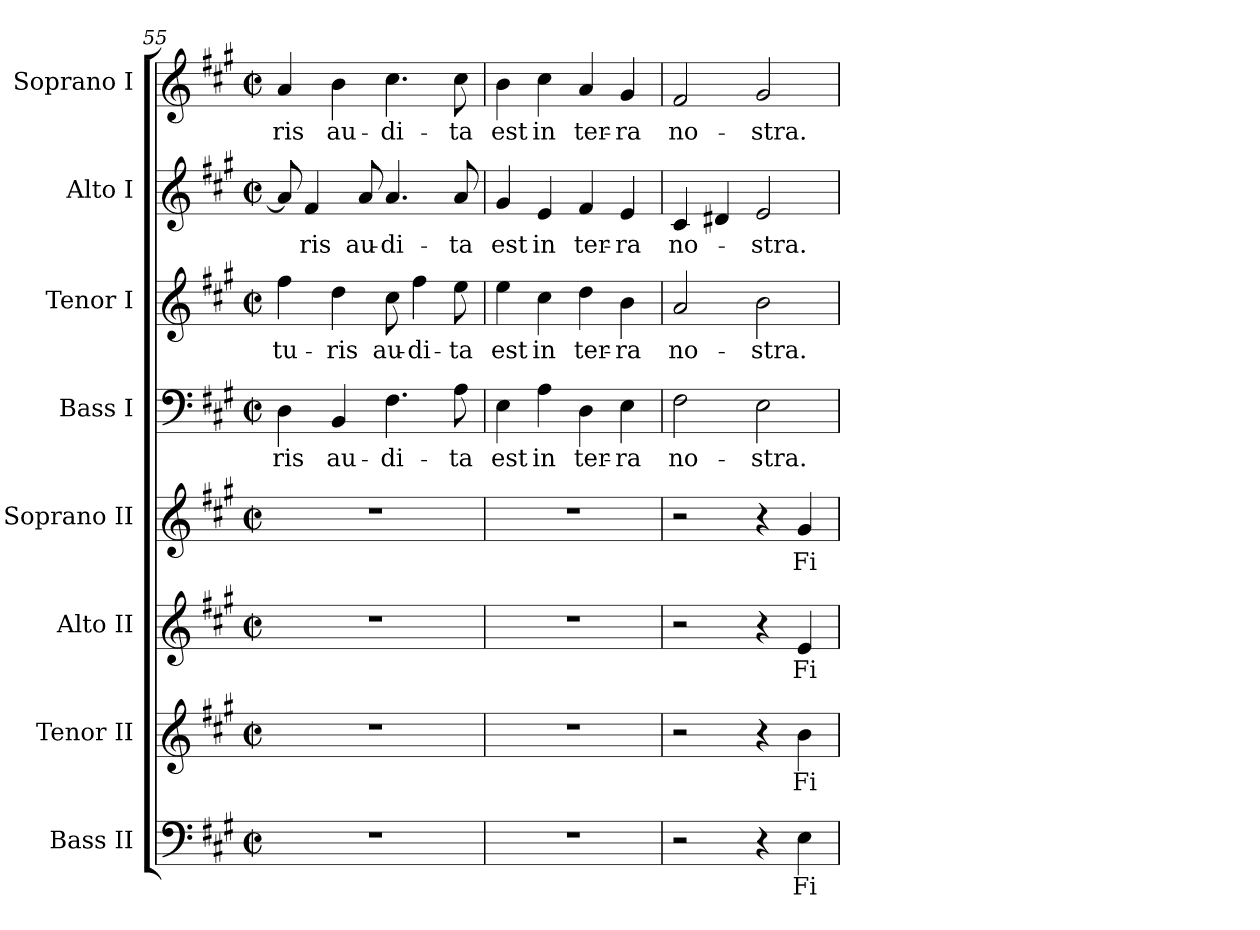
**kern	**text	**kern	**text	**kern	**text	**kern	**text	**kern	**text	**kern	**text	**kern	**text	**kern	**text
*part8	*part8	*part7	*part7	*part6	*part6	*part5	*part5	*part4	*part4	*part3	*part3	*part2	*part2	*part1	*part1
*staff8	*staff8	*staff7	*staff7	*staff6	*staff6	*staff5	*staff5	*staff4	*staff4	*staff3	*staff3	*staff2	*staff2	*staff1	*staff1
*I"Bass II	*	*I"Tenor II	*	*I"Alto II	*	*I"Soprano II	*	*I"Bass I	*	*I"Tenor I	*	*I"Alto I	*	*I"Soprano I	*
*I'B. II	*	*I'T. II	*	*I'A. II	*	*	*	*I'B. I	*	*I'T. I	*	*I'A. I	*	*	*
*clefF4	*	*clefG2	*	*clefG2	*	*clefG2	*	*clefF4	*	*clefG2	*	*clefG2	*	*clefG2	*
*	*	*ITrd7c12	*	*	*	*	*	*	*	*ITrd7c12	*	*	*	*	*
*k[f#c#g#]	*	*k[f#c#g#]	*	*k[f#c#g#]	*	*k[f#c#g#]	*	*k[f#c#g#]	*	*k[f#c#g#]	*	*k[f#c#g#]	*	*k[f#c#g#]	*
*A:	*	*A:	*	*A:	*	*A:	*	*A:	*	*A:	*	*A:	*	*A:	*
*M2/2	*	*M2/2	*	*M2/2	*	*M2/2	*	*M2/2	*	*M2/2	*	*M2/2	*	*M2/2	*
*met(c|)	*	*met(c|)	*	*met(c|)	*	*met(c|)	*	*met(c|)	*	*met(c|)	*	*met(c|)	*	*met(c|)	*
=55	=55	=55	=55	=55	=55	=55	=55	=55	=55	=55	=55	=55	=55	=55	=55
!	!	!	!	!	!	!	!	!	!LO:LY:b:color=#000000	!	!	!	!	!	!
!	!	!	!	!	!	!	!	!	!	!	!LO:LY:b:color=#000000	!	!	!	!
!	!	!	!	!	!	!	!	!	!	!	!	!	!	!	!LO:LY:b:color=#000000
1r	.	1r	.	1r	.	1r	.	4Di\	-ris	4f#i\	-tu-	8ai/]	.	4ai/	-ris
!	!	!	!	!	!	!	!	!	!	!	!	!	!LO:LY:b:color=#000000	!	!
.	.	.	.	.	.	.	.	.	.	.	.	4f#i/	-ris	.	.
!	!	!	!	!	!	!	!	!	!LO:LY:b:color=#000000	!	!	!	!	!	!
!	!	!	!	!	!	!	!	!	!	!	!LO:LY:b:color=#000000	!	!	!	!
!	!	!	!	!	!	!	!	!	!	!	!	!	!	!	!LO:LY:b:color=#000000
.	.	.	.	.	.	.	.	4BBi/	au-	4di\	-ris	.	.	4bi\	au-
!	!	!	!	!	!	!	!	!	!	!	!	!	!LO:LY:b:color=#000000	!	!
.	.	.	.	.	.	.	.	.	.	.	.	8ai/	au-	.	.
!	!	!	!	!	!	!	!	!	!LO:LY:b:color=#000000	!	!	!	!	!	!
!	!	!	!	!	!	!	!	!	!	!	!LO:LY:b:color=#000000	!	!	!	!
!	!	!	!	!	!	!	!	!	!	!	!	!	!LO:LY:b:color=#000000	!	!
!	!	!	!	!	!	!	!	!	!	!	!	!	!	!	!LO:LY:b:color=#000000
.	.	.	.	.	.	.	.	4.F#i\	-di-	8c#i\	au-	4.ai/	-di-	4.cc#i\	-di-
!	!	!	!	!	!	!	!	!	!	!	!LO:LY:b:color=#000000	!	!	!	!
.	.	.	.	.	.	.	.	.	.	4f#i\	-di-	.	.	.	.
!	!	!	!	!	!	!	!	!	!LO:LY:b:color=#000000	!	!	!	!	!	!
!	!	!	!	!	!	!	!	!	!	!	!LO:LY:b:color=#000000	!	!	!	!
!	!	!	!	!	!	!	!	!	!	!	!	!	!LO:LY:b:color=#000000	!	!
!	!	!	!	!	!	!	!	!	!	!	!	!	!	!	!LO:LY:b:color=#000000
.	.	.	.	.	.	.	.	8Ai\	-ta	8ei\	-ta	8ai/	-ta	8cc#i\	-ta
=56	=56	=56	=56	=56	=56	=56	=56	=56	=56	=56	=56	=56	=56	=56	=56
!	!	!	!	!	!	!	!	!	!LO:LY:b:color=#000000	!	!	!	!	!	!
!	!	!	!	!	!	!	!	!	!	!	!LO:LY:b:color=#000000	!	!	!	!
!	!	!	!	!	!	!	!	!	!	!	!	!	!LO:LY:b:color=#000000	!	!
!	!	!	!	!	!	!	!	!	!	!	!	!	!	!	!LO:LY:b:color=#000000
1r	.	1r	.	1r	.	1r	.	4Ei\	est	4ei\	est	4g#i/	est	4bi\	est
!	!	!	!	!	!	!	!	!	!LO:LY:b:color=#000000	!	!	!	!	!	!
!	!	!	!	!	!	!	!	!	!	!	!LO:LY:b:color=#000000	!	!	!	!
!	!	!	!	!	!	!	!	!	!	!	!	!	!LO:LY:b:color=#000000	!	!
!	!	!	!	!	!	!	!	!	!	!	!	!	!	!	!LO:LY:b:color=#000000
.	.	.	.	.	.	.	.	4Ai\	in	4c#i\	in	4ei/	in	4cc#i\	in
!	!	!	!	!	!	!	!	!	!LO:LY:b:color=#000000	!	!	!	!	!	!
!	!	!	!	!	!	!	!	!	!	!	!LO:LY:b:color=#000000	!	!	!	!
!	!	!	!	!	!	!	!	!	!	!	!	!	!LO:LY:b:color=#000000	!	!
!	!	!	!	!	!	!	!	!	!	!	!	!	!	!	!LO:LY:b:color=#000000
.	.	.	.	.	.	.	.	4Di\	ter-	4di\	ter-	4f#i/	ter-	4ai/	ter-
!	!	!	!	!	!	!	!	!	!LO:LY:b:color=#000000	!	!	!	!	!	!
!	!	!	!	!	!	!	!	!	!	!	!LO:LY:b:color=#000000	!	!	!	!
!	!	!	!	!	!	!	!	!	!	!	!	!	!LO:LY:b:color=#000000	!	!
!	!	!	!	!	!	!	!	!	!	!	!	!	!	!	!LO:LY:b:color=#000000
.	.	.	.	.	.	.	.	4Ei\	-ra	4Bi\	-ra	4ei/	-ra	4g#i/	-ra
=57	=57	=57	=57	=57	=57	=57	=57	=57	=57	=57	=57	=57	=57	=57	=57
!	!	!	!	!	!	!	!	!	!LO:LY:b:color=#000000	!	!	!	!	!	!
!	!	!	!	!	!	!	!	!	!	!	!LO:LY:b:color=#000000	!	!	!	!
!	!	!	!	!	!	!	!	!	!	!	!	!	!LO:LY:b:color=#000000	!	!
!	!	!	!	!	!	!	!	!	!	!	!	!	!	!	!LO:LY:b:color=#000000
2r	.	2r	.	2r	.	2r	.	2F#i\	no-	2Ai/	no-	4c#i/	no-	2f#i/	no-
.	.	.	.	.	.	.	.	.	.	.	.	4d#Xi/	.	.	.
!	!	!	!	!	!	!	!	!	!LO:LY:b:color=#000000	!	!	!	!	!	!
!	!	!	!	!	!	!	!	!	!	!	!LO:LY:b:color=#000000	!	!	!	!
!	!	!	!	!	!	!	!	!	!	!	!	!	!LO:LY:b:color=#000000	!	!
!	!	!	!	!	!	!	!	!	!	!	!	!	!	!	!LO:LY:b:color=#000000
4r	.	4r	.	4r	.	4r	.	2Ei\	-stra.	2Bi\	-stra.	2ei/	-stra.	2g#i/	-stra.
!	!LO:LY:b:color=#000000	!	!	!	!	!	!	!	!	!	!	!	!	!	!
!	!	!	!LO:LY:b:color=#000000	!	!	!	!	!	!	!	!	!	!	!	!
!	!	!	!	!	!LO:LY:b:color=#000000	!	!	!	!	!	!	!	!	!	!
!	!	!	!	!	!	!	!LO:LY:b:color=#000000	!	!	!	!	!	!	!	!
4Ei\	Fi-	4Bi\	Fi-	4ei/	Fi-	4g#i/	Fi-	.	.	.	.	.	.	.	.
=	=	=	=	=	=	=	=	=	=	=	=	=	=	=	=
*-	*-	*-	*-	*-	*-	*-	*-	*-	*-	*-	*-	*-	*-	*-	*-
